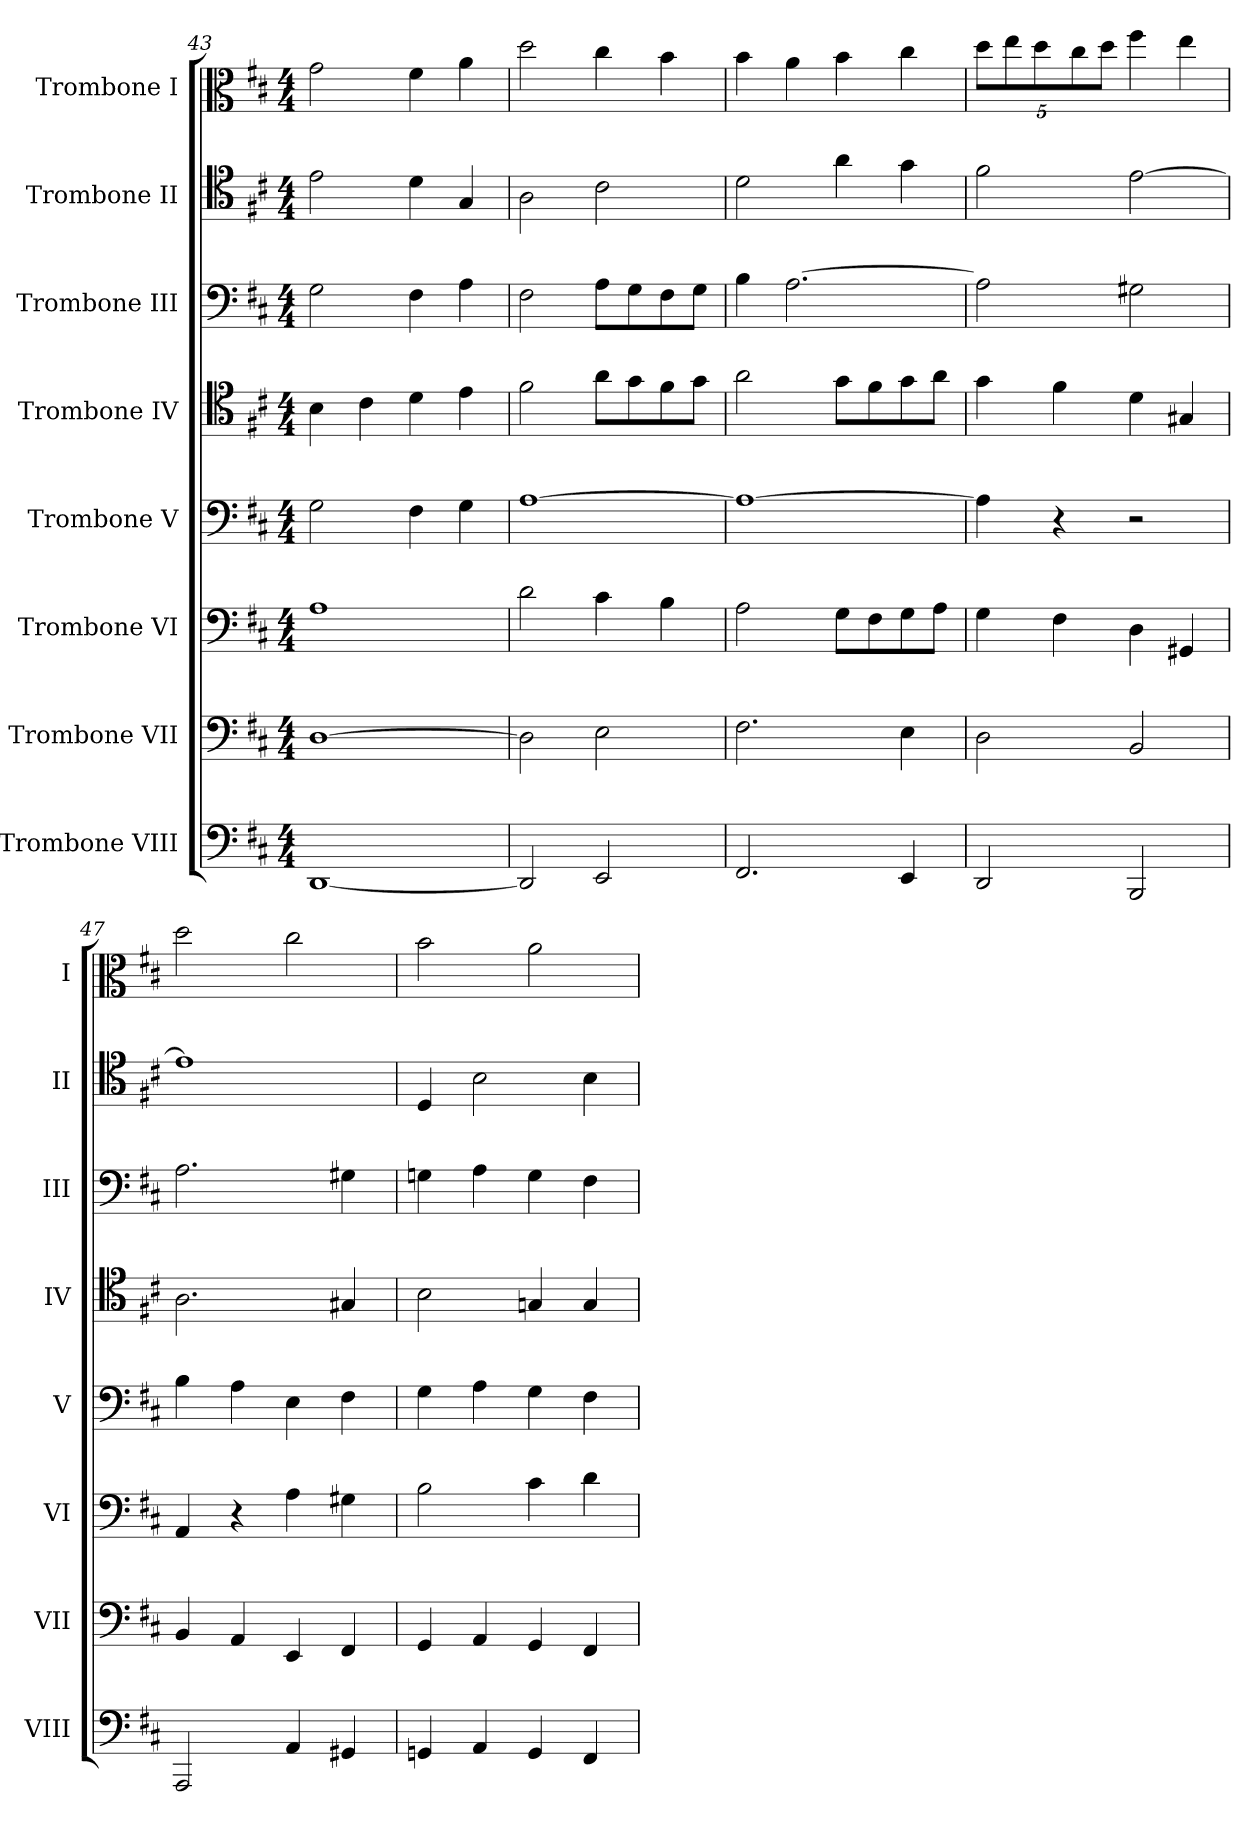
**kern	**kern	**kern	**kern	**kern	**kern	**kern	**kern
*part8	*part7	*part6	*part5	*part4	*part3	*part2	*part1
*staff8	*staff7	*staff6	*staff5	*staff4	*staff3	*staff2	*staff1
*I"Trombone VIII	*I"Trombone VII	*I"Trombone VI	*I"Trombone V	*I"Trombone IV	*I"Trombone III	*I"Trombone II	*I"Trombone I
*I'VIII	*I'VII	*I'VI	*I'V	*I'IV	*I'III	*I'II	*I'I
*clefF4	*clefF4	*clefF4	*clefF4	*clefC4	*clefF4	*clefC4	*clefC3
*k[f#c#]	*k[f#c#]	*k[f#c#]	*k[f#c#]	*k[f#c#]	*k[f#c#]	*k[f#c#]	*k[f#c#]
*M4/4	*M4/4	*M4/4	*M4/4	*M4/4	*M4/4	*M4/4	*M4/4
=43	=43	=43	=43	=43	=43	=43	=43
[1DD	[1D	1A	2G\	4B\	2G\	2e\	2g\
.	.	.	.	4c#\	.	.	.
.	.	.	4F#\	4d\	4F#\	4d\	4f#\
*	*	*	*	*	*	*	*MM55
.	.	.	4G\	4e\	4A\	4G/	4a\
=44	=44	=44	=44	=44	=44	=44	=44
*	*	*	*	*	*	*	*MM58
2DD/]	2D\]	2d\	[1A	2f#\	2F#\	2A\	2dd\
2EE/	2E\	4c#\	.	8a\L	8A\L	2c#\	4cc#\
.	.	.	.	8g\	8G\	.	.
.	.	4B\	.	8f#\	8F#\	.	4b\
.	.	.	.	8g\J	8G\J	.	.
=45	=45	=45	=45	=45	=45	=45	=45
2.FF#/	2.F#\	2A\	1A_	2a\	4B\	2d\	4b\
.	.	.	.	.	[2.A\	.	4a\
.	.	8G\L	.	8g\L	.	4a\	4b\
.	.	8F#\	.	8f#\	.	.	.
4EE/	4E\	8G\	.	8g\	.	4g\	4cc#\
.	.	8A\J	.	8a\J	.	.	.
=46	=46	=46	=46	=46	=46	=46	=46
*	*	*	*	*	*	*	*Xbrackettup
*	*	*	*	*	*	*	*MM55
2DD/	2D\	4G\	4A\]	4g\	2A\]	2f#\	10dd\L
.	.	.	.	.	.	.	10ee\
.	.	.	.	.	.	.	10dd\
.	.	4F#\	4r	4f#\	.	.	.
.	.	.	.	.	.	.	10cc#\
.	.	.	.	.	.	.	10dd\J
2BBB/	2BB/	4D\	2r	4d\	2G#X\	[2e\	4ff#\
.	.	4GG#X/	.	4G#X/	.	.	4ee\
=47	=47	=47	=47	=47	=47	=47	=47
2AAA/	4BB/	4AA/	4B\	2.A\	2.A\	1e]	2dd\
.	4AA/	4r	4A\	.	.	.	.
*	*	*	*	*	*	*	*MM50
4AA/	4EE/	4A\	4E\	.	.	.	2cc#\
4GG#X/	4FF#/	4G#X\	4F#\	4G#X/	4G#X\	.	.
!!LO:PB:g=z
=48	=48	=48	=48	=48	=48	=48	=48
*	*	*	*	*	*	*	*MM52
4GGni/	4GG/	2B\	4G\	2B\	4Gni\	4D/	2b\
4AA/	4AA/	.	4A\	.	4A\	2B\	.
4GG/	4GG/	4c#\	4G\	4Gni/	4G\	.	2a\
4FF#/	4FF#/	4d\	4F#\	4G/	4F#\	4B\	.
=	=	=	=	=	=	=	=
*-	*-	*-	*-	*-	*-	*-	*-
